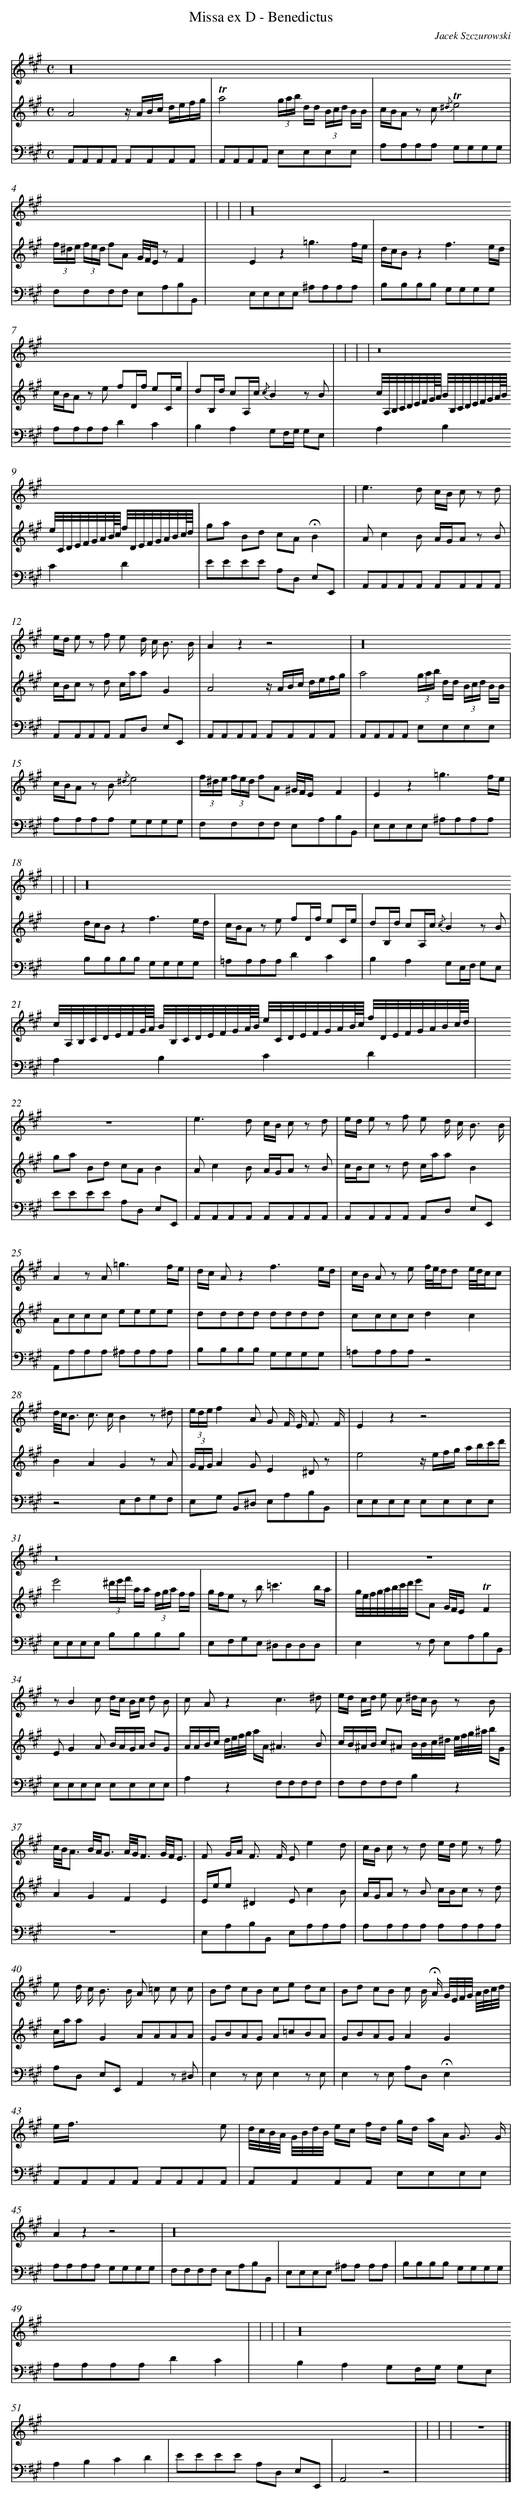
X:1
T: Missa ex D - Benedictus
C: Jacek Szczurowski
L: 1/8
M: C
V: 1 clef=treble
V: 2 clef=treble
V: 3
V: 4 clef=bass
V: 5 clef=treble
V: 6 clef=treble
V: 7 clef=bass
K: A
[V:1] x8 |
[V:2] x8 |
[V:3] z32 |
[V:4] x8 |
[V:5] A4z/ A/B/c/ d/e/f/g/ |
[V:6] x8 |
[V:7] A,,A,,A,,A,, A,,A,,A,,A,, |
[V:1] x8 |
[V:2] x8 |
[V:3]  |
[V:4] x8 |
[V:5] !trill!a4(3g/a/b/ d/d/ (3B/c/d/ B/B/ |
[V:6] x8 |
[V:7] A,,A,,A,,A,, E,E,E,E, |
[V:1] x8 |
[V:2] x8 |
[V:3]  |
[V:4] x8 |
[V:5] c/B/A z c {/^d}!trill!e4 |
[V:6] x8 |
[V:7] A,A,A,A, G,G,G,G, |
[V:1] x8 |
[V:2] x8 |
[V:3]  |
[V:4] x8 |
[V:5] (3f/^d/e/ (3f/e/d/ fA G//F//E/ zF2 |
[V:6] x8 |
[V:7] F,F,F,F, E,A,B,B,, |
[V:1] x8 |
[V:2] x8 |
[V:3] z32 |
[V:4] x8 |
[V:5] E2z2=g3f/e/ |
[V:6] x8 |
[V:7] E,E,E,E, ^A,A,A,A, |
[V:1] x8 |
[V:2] x8 |
[V:3]  |
[V:4] x8 |
[V:5] d/c/Bz2f3e/d/ |
[V:6] x8 |
[V:7] B,B,B,B, G,G,G,G, |
[V:1] x8 |
[V:2] x8 |
[V:3]  |
[V:4] x8 |
[V:5] c/B/A z e fD/f/ eC/e/ |
[V:6] x8 |
[V:7] A,A,A,A,D2C2 |
[V:1] x8 |
[V:2] x8 |
[V:3]  |
[V:4] x8 |
[V:5] dB,/d/ cA,/c/ {/c}B2z B |
[V:6] x8 |
[V:7] B,2A,2G,F,/G,/ G,E, |
[V:1] x8 |
[V:2] x8 |
[V:3] z16 |
[V:4] x8 |
[V:5] c//A,//B,//C//D//E//F//G/8A/8 B//B,//C//D//E//F//G//A/8B/8 e//C//D//E//F//G//A//B/8c/8 f//D//E//F//G//A//B//c/8d/8 |
[V:6] x8 |
[V:7] A,2B,2C2D2 |
[V:1] x8 |
[V:2] x8 |
[V:3]  |
[V:4] x8 |
[V:5] ga Bd cA!fermata!B2 |
[V:6] x8 |
[V:7] EEEE A,D, E,E,, |
[V:1] x8 |
[V:2] x8 |
[V:3] e2>d2 c/B/ c z d |
[V:4] x8 |
[V:5] Ac2B A/G/A z B |
[V:6] x8 |
[V:7] A,,A,,A,,A,, A,,A,,A,,A,, |
[V:1] x8 |
[V:2] x8 |
[V:3] e/d/ e z f e d/ c< B B/ |
[V:4] x8 |
[V:5] c/B/c z d c/a/aG2 |
[V:6] x8 |
[V:7] A,,A,,A,,A,, A,,D, E,E,, |
[V:1] x8 |
[V:2] x8 |
[V:3] A2z2z4 |
[V:4] x8 |
[V:5] A4z/ A/B/c/ d/e/f/g/ |
[V:6] x8 |
[V:7] A,,A,,A,,A,, A,,A,,A,,A,, |
[V:1] x8 |
[V:2] x8 |
[V:3] z32 |
[V:4] x8 |
[V:5] a4(3g/a/b/ d/d/ (3B/c/d/ B/B/ |
[V:6] x8 |
[V:7] A,,A,,A,,A,, E,E,E,E, |
[V:1] x8 |
[V:2] x8 |
[V:3]  |
[V:4] x8 |
[V:5] c/B/A z B {/^d}e4 |
[V:6] x8 |
[V:7] A,A,A,A, G,G,G,G, |
[V:1] x8 |
[V:2] x8 |
[V:3]  |
[V:4] x8 |
[V:5] (3f/^d/e/ (3f/e/d/ fA ^G//F//E/ xF2 |
[V:6] x8 |
[V:7] F,F,F,F, E,A,B,B,, |
[V:1] x8 |
[V:2] x8 |
[V:3]  |
[V:4] x8 |
[V:5] E2z2=g3f/e/ |
[V:6] x8 |
[V:7] E,E,E,E, ^A,A,A,A, |
[V:1] x8 |
[V:2] x8 |
[V:3] z32 |
[V:4] x8 |
[V:5] d/c/Bz2f3e/d/ |
[V:6] x8 |
[V:7] B,B,B,B, G,G,G,G, |
[V:1] x8 |
[V:2] x8 |
[V:3]  |
[V:4] x8 |
[V:5] c/B/A z e fD/f/ eC/e/ |
[V:6] x8 |
[V:7] =A,A,A,A,D2C2 |
[V:1] x8 |
[V:2] x8 |
[V:3]  |
[V:4] x8 |
[V:5] dB,/d/ cA,/c/ {/c}B2z B |
[V:6] x8 |
[V:7] B,2A,2G,E,/F,/ G,E, |
[V:1] x8 |
[V:2] x8 |
[V:3]  |
[V:4] x8 |
[V:5] c//A,//B,//C//D//E//F//G/8A/8 B//B,//C//D//E//F//G//A/8B/8 e//C//D//E//F//G//A//B/8c/8 f//D//E//F//G//A//B//c/8d/8 |
[V:6] x8 |
[V:7] A,2B,2C2D2 |
[V:1] x8 |
[V:2] x8 |
[V:3] z8 |
[V:4] x8 |
[V:5] ga Bd cAB2 |
[V:6] x8 |
[V:7] EEEE A,D, E,E,, |
[V:1] x8 |
[V:2] x8 |
[V:3] e2>d2 c/B/ c z d |
[V:4] x8 |
[V:5] Ac2B A/G/A z B |
[V:6] x8 |
[V:7] A,,A,,A,,A,, A,,A,,A,,A,, |
[V:1] x8 |
[V:2] x8 |
[V:3] e/d/ e z f e d/ c< B B/ |
[V:4] x8 |
[V:5] c/B/c z d c/a/aB2 |
[V:6] x8 |
[V:7] A,,A,,A,,A,, A,,D, E,E,, |
[V:1] x8 |
[V:2] x8 |
[V:3] A2z A2<=g2f/e/ |
[V:4] x8 |
[V:5] Accc eeee |
[V:6] x8 |
[V:7] A,,A,A,A, ^A,A,A,A, |
[V:1] x8 |
[V:2] x8 |
[V:3] d/c/ Az2f3e/d/ |
[V:4] x8 |
[V:5] dddd dddd |
[V:6] x8 |
[V:7] B,B,B,B, G,G,G,G, |
[V:1] x8 |
[V:2] x8 |
[V:3] c/B/ A z e f//e//d/d e//d//c/c |
[V:4] x8 |
[V:5] ccccd2c2 |
[V:6] x8 |
[V:7] =A,A,A,A,z4 |
[V:1] x8 |
[V:2] x8 |
[V:3] d//c//B3/ c> cB2z ^d |
[V:4] x8 |
[V:5] B2A2G2z A |
[V:6] x8 |
[V:7] z4E,F,G,F, |
[V:1] x8 |
[V:2] x8 |
[V:3] (3e/d/e/f2A G F/ E< F F/ |
[V:4] x8 |
[V:5] (3G/F/G/A2GE2^D z |
[V:6] x8 |
[V:7] E,G, B,,^D, E,A,B,B,, |
[V:1] x8 |
[V:2] x8 |
[V:3] E2z2z4 |
[V:4] x8 |
[V:5] e4z/ e/f/g/ a/b/c'/d'/ |
[V:6] x8 |
[V:7] E,E,E,E, E,E,E,E, |
[V:1] x8 |
[V:2] x8 |
[V:3] z16 |
[V:4] x8 |
[V:5] e'4(3^d'/e'/f'/ a/a/ (3f/g/a/ f/f/ |
[V:6] x8 |
[V:7] E,E,E,E, B,B,B,B, |
[V:1] x8 |
[V:2] x8 |
[V:3]  |
[V:4] x8 |
[V:5] g/f/e z b2<=c'2b/a/ |
[V:6] x8 |
[V:7] E,F,G,E, ^D,D,D,D, |
[V:1] x8 |
[V:2] x8 |
[V:3] z8 |
[V:4] x8 |
[V:5] g//e//f//g//a//b//c'//d'// e'A G//F//E/ x!trill!F2 |
[V:6] x8 |
[V:7] E,2z F, E,A,B,B,, |
[V:1] x8 |
[V:2] x8 |
[V:3] zB2c d/c/ B/c/ d B |
[V:4] x8 |
[V:5] EG2A B/A/G/A/ BG |
[V:6] x8 |
[V:7] E,E,E,E, E,E,E,E, |
[V:1] x8 |
[V:2] x8 |
[V:3] c Az2c3^d |
[V:4] x8 |
[V:5] A/A/B/c/ d//e//f//g// a/A/^A3B |
[V:6] x8 |
[V:7] A,2z2F,F,F,F, |
[V:1] x8 |
[V:2] x8 |
[V:3] e/d/ c/d/ e c ^d/c/ B z B |
[V:4] x8 |
[V:5] c/B/^A/B/ c^A B/B/c/^d/ e//f//g//^a// b/G/ |
[V:6] x8 |
[V:7] F,F,F,F,B,2z2 |
[V:1] x8 |
[V:2] x8 |
[V:3] c//B//A3/ B//A//G3/ A//G//F3/ G//F//E3/ |
[V:4] x8 |
[V:5] A2G2F2E2 |
[V:6] x8 |
[V:7] z8 |
[V:1] x8 |
[V:2] x8 |
[V:3] F G/A< F F/ Ee2d |
[V:4] x8 |
[V:5] E/e/e^D2Ec2B |
[V:6] x8 |
[V:7] E,A,B,B,, E,A,A,A, |
[V:1] x8 |
[V:2] x8 |
[V:3] c/B/ c z d e/d/ e z f |
[V:4] x8 |
[V:5] A/G/A z B c/B/c z d |
[V:6] x8 |
[V:7] A,A,A,A, A,A,A,A, |
[V:1] x8 |
[V:2] x8 |
[V:3] e d/ c< B B/ A =c c c |
[V:4] x8 |
[V:5] c/a/aG2AAAA |
[V:6] x8 |
[V:7] A,D, E,E,,A,,2z ^D, |
[V:1] x8 |
[V:2] x8 |
[V:3] Bd cB ce dc |
[V:4] x8 |
[V:5] GBAG A=cBA |
[V:6] x8 |
[V:7] E,2z E,E,2z E, |
[V:1] x8 |
[V:2] x8 |
[V:3] Bd cB c B/ !fermata!A/ G//E//F//G// A//B//c//d// |
[V:4] x8 |
[V:5] GBAGA2G2 |
[V:6] x8 |
[V:7] E,2z E, A,D,!fermata!E,2 |
[V:1] x8 |
[V:2] x8 |
[V:3] e/f3// x7//x4e |
[V:4] x8 |
[V:5] x8 |
[V:6] x8 |
[V:7] A,,A,,A,,A,, A,,A,,A,,A,, |
[V:1] x8 |
[V:2] x8 |
[V:3] d//c//B//A// G//B//d//B// e/c/ f/d/ g/d/ a/A< G G/ |
[V:4] x8 |
[V:5] x8 |
[V:6] x8 |
[V:7] A,,A,,A,,A,, E,E,E,E, |
[V:1] x8 |
[V:2] x8 |
[V:3] A2z2z4 |
[V:4] x8 |
[V:5] x8 |
[V:6] x8 |
[V:7] A,A,A,A, G,G,G,G, |
[V:1] x8 |
[V:2] x8 |
[V:3] z32 |
[V:4] x8 |
[V:5] x8 |
[V:6] x8 |
[V:7] F,F,F,F, E,A,B,B,, |
[V:1] x8 |
[V:2] x8 |
[V:3]  |
[V:4] x8 |
[V:5] x8 |
[V:6] x8 |
[V:7] E,E,E,E, ^A,A, A,A, |
[V:1] x8 |
[V:2] x8 |
[V:3]  |
[V:4] x8 |
[V:5] x8 |
[V:6] x8 |
[V:7] B,B,B,B, G,G,G,G, |
[V:1] x8 |
[V:2] x8 |
[V:3]  |
[V:4] x8 |
[V:5] x8 |
[V:6] x8 |
[V:7] A,A,A,A,D2C2 |
[V:1] x8 |
[V:2] x8 |
[V:3] z32 |
[V:4] x8 |
[V:5] x8 |
[V:6] x8 |
[V:7] B,2A,2G,F,/G,/ G,E, |
[V:1] x8 |
[V:2] x8 |
[V:3]  |
[V:4] x8 |
[V:5] x8 |
[V:6] x8 |
[V:7] A,2B,2C2D2 |
[V:1] x8 |
[V:2] x8 |
[V:3]  |
[V:4] x8 |
[V:5] x8 |
[V:6] x8 |
[V:7] EEEE A,D, E,E,, |
[V:1] x8 |
[V:2] x8 |
[V:3]  |
[V:4] x8 |
[V:5] x8 |
[V:6] x8 |
[V:7] A,,4z4 |
[V:1] x8 |]
[V:2] x8 |]
[V:3] z8 |]
[V:4] x8 |]
[V:5] x8 |]
[V:6] x8 |]
[V:7] x8 |]
